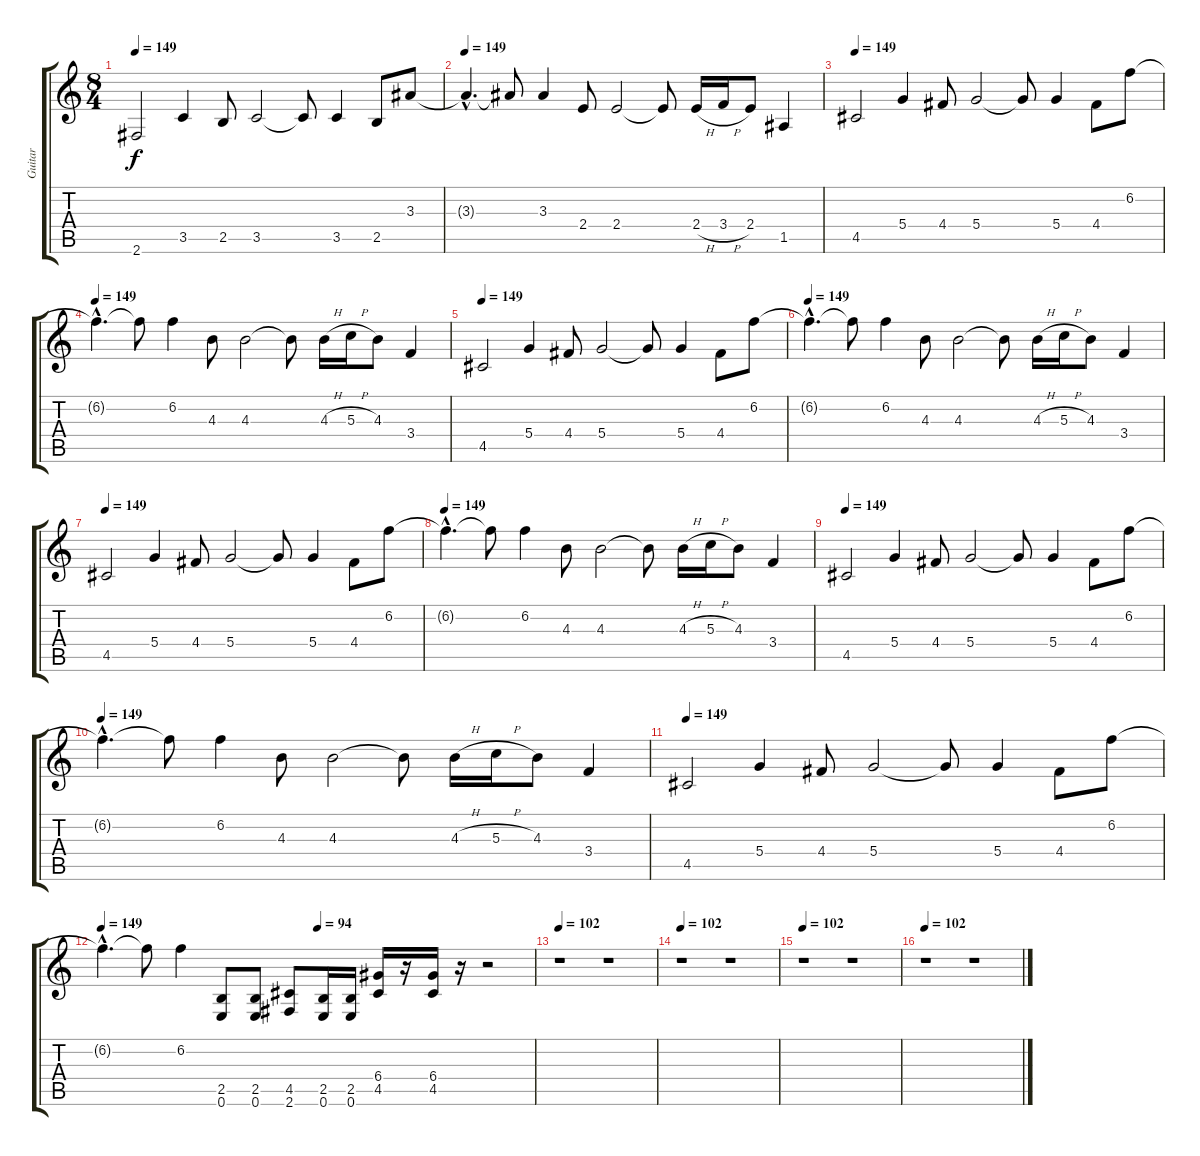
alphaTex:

\track ("Guitar" "Guitar") {instrument distortionguitar}
\staff {score tabs}
\tuning (E4 B3 G3 D3 A2 E2) {hide}
\ts (8 4)
\tempo 149
\clef g2
\ks c
2.6.2{dy f} 3.5.4 2.5.8 3.5.2 3.5{t}.8 3.5.4 2.5.8 3.3.8 |
\tempo 149
3.3{hac t}.4{d} 3.3{t}.8 3.3.4 2.4.8 2.4.2 2.4{t}.8 2.4{h}.16 3.4{h}.16 2.4.8 1.5.4 |
\tempo 149
4.5.2 5.4.4 4.4.8 5.4.2 5.4{t}.8 5.4.4 4.4.8 6.2.8 |
\tempo 149
6.2{hac t}.4{d} 6.2{t}.8 6.2.4 4.3.8 4.3.2 4.3{t}.8 4.3{h}.16 5.3{h}.16 4.3.8 3.4.4 |
\tempo 149
4.5.2 5.4.4 4.4.8 5.4.2 5.4{t}.8 5.4.4 4.4.8 6.2.8 |
\tempo 149
6.2{hac t}.4{d} 6.2{t}.8 6.2.4 4.3.8 4.3.2 4.3{t}.8 4.3{h}.16 5.3{h}.16 4.3.8 3.4.4 |
\tempo 149
4.5.2 5.4.4 4.4.8 5.4.2 5.4{t}.8 5.4.4 4.4.8 6.2.8 |
\tempo 149
6.2{hac t}.4{d} 6.2{t}.8 6.2.4 4.3.8 4.3.2 4.3{t}.8 4.3{h}.16 5.3{h}.16 4.3.8 3.4.4 |
\tempo 149
4.5.2 5.4.4 4.4.8 5.4.2 5.4{t}.8 5.4.4 4.4.8 6.2.8 |
\tempo 149
6.2{hac t}.4{d} 6.2{t}.8 6.2.4 4.3.8 4.3.2 4.3{t}.8 4.3{h}.16 5.3{h}.16 4.3.8 3.4.4 |
\tempo 149
4.5.2 5.4.4 4.4.8 5.4.2 5.4{t}.8 5.4.4 4.4.8 6.2.8 |
\tempo 149
\tempo (94 0.5)
6.2{hac t}.4{d} 6.2{t}.8 6.2.4 (2.5 0.6).8 (2.5 0.6).8 (4.5 2.6).8 (2.5 0.6).16 (2.5 0.6).16 (6.4 4.5).16 r.16 (6.4 4.5).16 r.16 r.2 |
\tempo 102
r.1 r.1 |
\tempo 102
r.1 r.1 |
\tempo 102
r.1 r.1 |
\tempo 102
r.1 r.1
